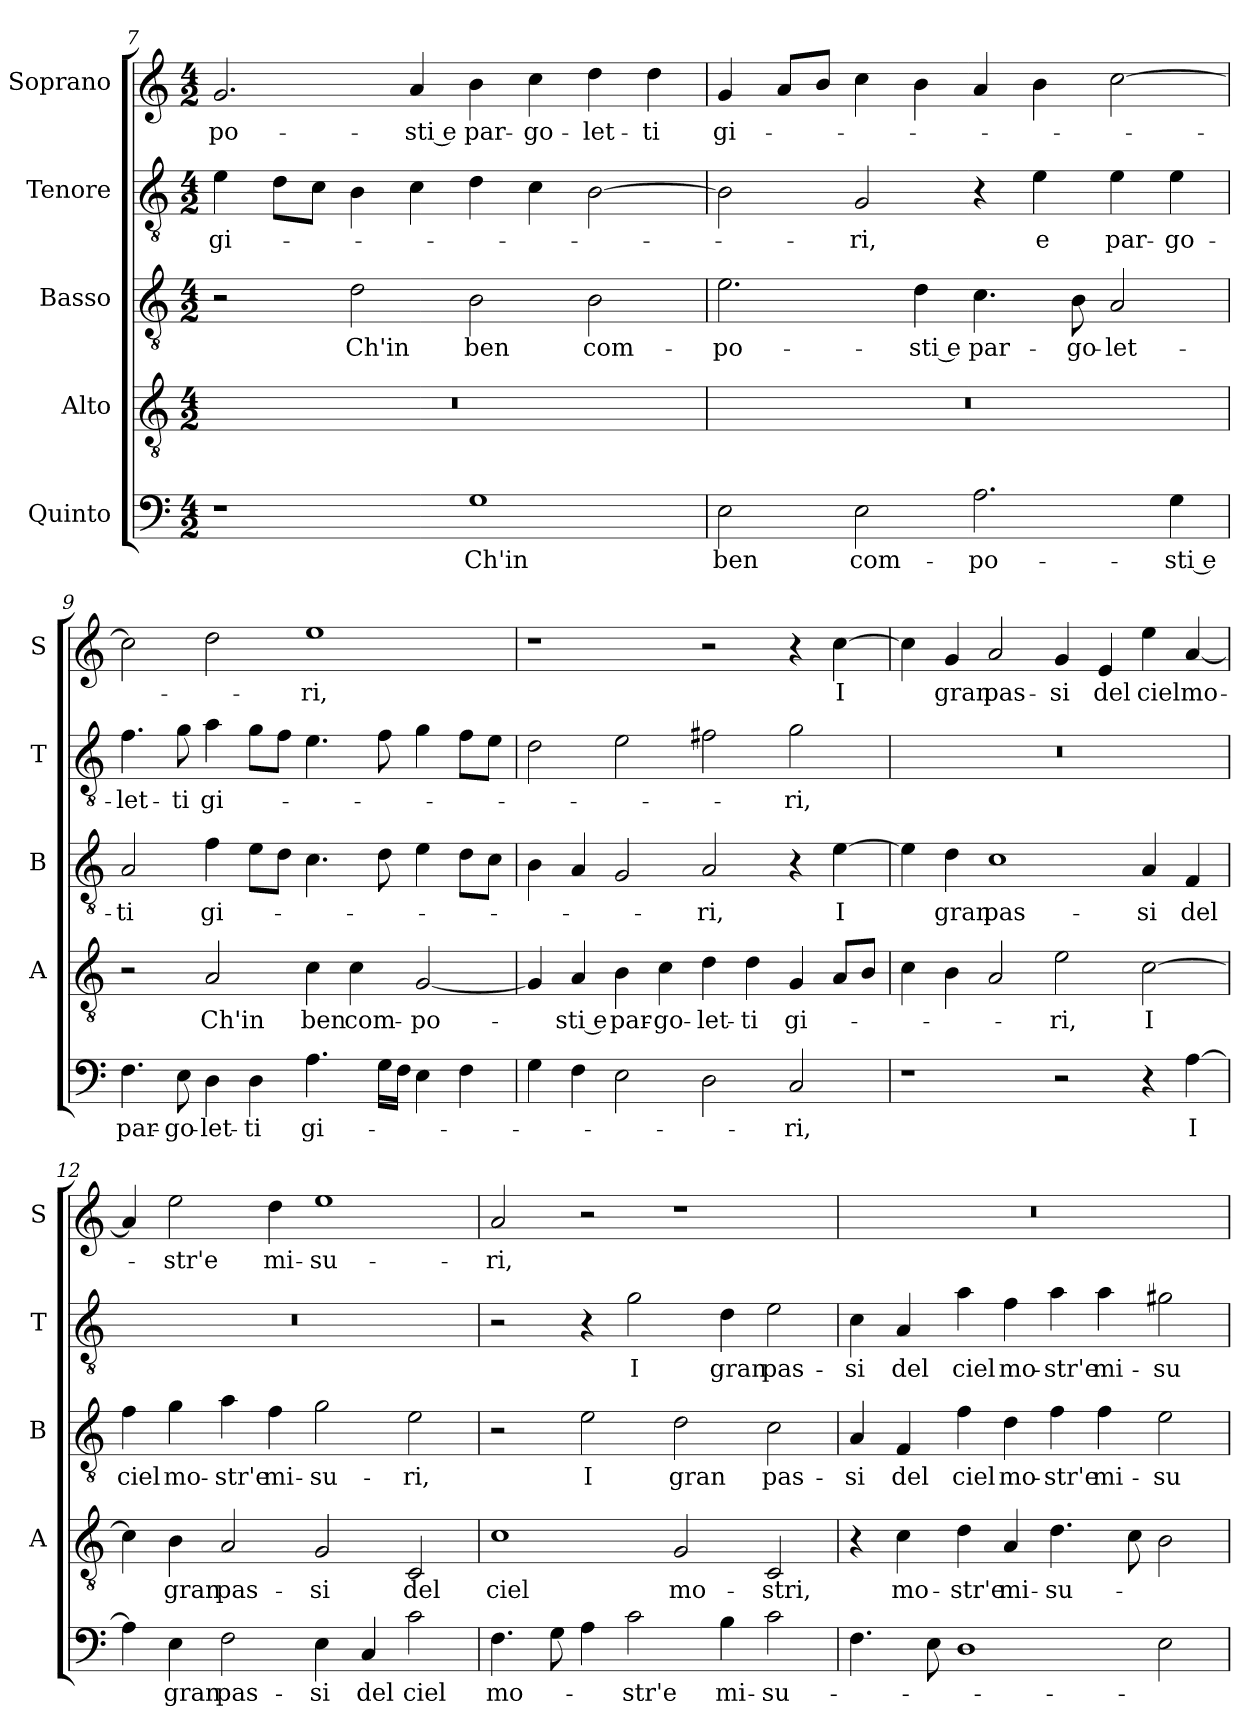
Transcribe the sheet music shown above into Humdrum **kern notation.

**kern	**text	**kern	**text	**kern	**text	**kern	**text	**kern	**text
*part5	*part5	*part4	*part4	*part3	*part3	*part2	*part2	*part1	*part1
*staff5	*staff5	*staff4	*staff4	*staff3	*staff3	*staff2	*staff2	*staff1	*staff1
*I"Quinto	*	*I"Alto	*	*I"Basso	*	*I"Tenore	*	*I"Soprano	*
*	*	*I'A	*	*I'B	*	*I'T	*	*I'S	*
*clefF4	*	*clefGv2	*	*clefGv2	*	*clefGv2	*	*clefG2	*
*M4/2	*	*M4/2	*	*M4/2	*	*M4/2	*	*M4/2	*
=7	=7	=7	=7	=7	=7	=7	=7	=7	=7
!	!	!	!	!	!	!	!LO:LY:b	!	!LO:LY:b
1r	.	0r	.	2r	.	4e\	gi-	2.g/	-po-
.	.	.	.	.	.	8dL	.	.	.
.	.	.	.	.	.	8cJ	.	.	.
!	!	!	!	!	!LO:LY:b	!	!	!	!
.	.	.	.	2d\	Ch'in	4B\	.	.	.
!	!	!	!	!	!	!	!	!	!LO:LY:b
.	.	.	.	.	.	4c\	.	4a/	sti e
!	!LO:LY:b	!	!	!	!LO:LY:b	!	!	!	!LO:LY:b
1G	Ch'in	.	.	2B\	ben	4d\	.	4b\	par-
!	!	!	!	!	!	!	!	!	!LO:LY:b
.	.	.	.	.	.	4c\	.	4cc\	-go-
!	!	!	!	!	!LO:LY:b	!	!	!	!LO:LY:b
.	.	.	.	2B\	com-	[2B\	.	4dd\	-let-
!	!	!	!	!	!	!	!	!	!LO:LY:b
.	.	.	.	.	.	.	.	4dd\	-ti
=8	=8	=8	=8	=8	=8	=8	=8	=8	=8
!	!LO:LY:b	!	!	!	!LO:LY:b	!	!	!	!LO:LY:b
2E\	ben	0r	.	2.e\	-po-	2B\]	.	4g/	gi-
.	.	.	.	.	.	.	.	8aL	.
.	.	.	.	.	.	.	.	8bJ	.
!	!LO:LY:b	!	!	!	!	!	!LO:LY:b	!	!
2E\	com-	.	.	.	.	2G/	-ri,	4cc\	.
!	!	!	!	!	!LO:LY:b	!	!	!	!
.	.	.	.	4d\	sti e	.	.	4b\	.
!	!LO:LY:b	!	!	!	!LO:LY:b	!	!	!	!
2.A\	-po-	.	.	4.c\	par-	4r	.	4a/	.
!	!	!	!	!	!	!	!LO:LY:b	!	!
.	.	.	.	.	.	4e\	e	4b\	.
!	!	!	!	!	!LO:LY:b	!	!	!	!
.	.	.	.	8B\	-go-	.	.	.	.
!	!	!	!	!	!LO:LY:b	!	!LO:LY:b	!	!
.	.	.	.	2A/	-let-	4e\	par-	[2cc\	.
!	!LO:LY:b	!	!	!	!	!	!LO:LY:b	!	!
4G\	sti e	.	.	.	.	4e\	-go-	.	.
!!LO:LB:g=z
=9	=9	=9	=9	=9	=9	=9	=9	=9	=9
!	!LO:LY:b	!	!	!	!LO:LY:b	!	!LO:LY:b	!	!
4.F\	par-	2r	.	2A/	-ti	4.f\	-let-	2cc\]	.
!	!LO:LY:b	!	!	!	!	!	!LO:LY:b	!	!
8E\	-go-	.	.	.	.	8g\	-ti	.	.
!	!LO:LY:b	!	!LO:LY:b	!	!LO:LY:b	!	!LO:LY:b	!	!
4D\	-let-	2A/	Ch'in	4f\	gi-	4a\	gi-	2dd\	.
!	!LO:LY:b	!	!	!	!	!	!	!	!
4D\	-ti	.	.	8eL	.	8gL	.	.	.
.	.	.	.	8dJ	.	8fJ	.	.	.
!	!LO:LY:b	!	!LO:LY:b	!	!	!	!	!	!LO:LY:b
4.A\	gi-	4c\	ben	4.c\	.	4.e\	.	1ee	-ri,
!	!	!	!LO:LY:b	!	!	!	!	!	!
.	.	4c\	com-	.	.	.	.	.	.
16GLL	.	.	.	8d\	.	8f\	.	.	.
16FJJ	.	.	.	.	.	.	.	.	.
!	!	!	!LO:LY:b	!	!	!	!	!	!
4E\	.	[2G/	-po-	4e\	.	4g\	.	.	.
4F\	.	.	.	8dL	.	8fL	.	.	.
.	.	.	.	8cJ	.	8eJ	.	.	.
=10	=10	=10	=10	=10	=10	=10	=10	=10	=10
4G\	.	4G/]	.	4B\	.	2d\	.	1r	.
!	!	!	!LO:LY:b	!	!	!	!	!	!
4F\	.	4A/	sti e	4A/	.	.	.	.	.
!	!	!	!LO:LY:b	!	!	!	!	!	!
2E\	.	4B\	par-	2G/	.	2e\	.	.	.
!	!	!	!LO:LY:b	!	!	!	!	!	!
.	.	4c\	-go-	.	.	.	.	.	.
!	!	!	!LO:LY:b	!	!LO:LY:b	!	!	!	!
2D\	.	4d\	-let-	2A/	-ri,	2f#X\	.	2r	.
!	!	!	!LO:LY:b	!	!	!	!	!	!
.	.	4d\	-ti	.	.	.	.	.	.
!	!LO:LY:b	!	!LO:LY:b	!	!	!	!LO:LY:b	!	!
2C/	-ri,	4G/	gi-	4r	.	2g\	-ri,	4r	.
!	!	!	!	!	!LO:LY:b	!	!	!	!LO:LY:b
.	.	8AL	.	[4e\	I	.	.	[4cc\	I
.	.	8BJ	.	.	.	.	.	.	.
=11	=11	=11	=11	=11	=11	=11	=11	=11	=11
1r	.	4c\	.	4e\]	.	0r	.	4cc\]	.
!	!	!	!	!	!LO:LY:b	!	!	!	!LO:LY:b
.	.	4B\	.	4d\	gran	.	.	4g/	gran
!	!	!	!	!	!LO:LY:b	!	!	!	!LO:LY:b
.	.	2A/	.	1c	pas-	.	.	2a/	pas-
!	!	!	!LO:LY:b	!	!	!	!	!	!LO:LY:b
2r	.	2e\	-ri,	.	.	.	.	4g/	-si
!	!	!	!	!	!	!	!	!	!LO:LY:b
.	.	.	.	.	.	.	.	4e/	del
!	!	!	!LO:LY:b	!	!LO:LY:b	!	!	!	!LO:LY:b
4r	.	[2c\	I	4A/	-si	.	.	4ee\	ciel
!	!LO:LY:b	!	!	!	!LO:LY:b	!	!	!	!LO:LY:b
[4A\	I	.	.	4F/	del	.	.	[4a/	mo-
=12	=12	=12	=12	=12	=12	=12	=12	=12	=12
!	!	!	!	!	!LO:LY:b	!	!	!	!
4A\]	.	4c\]	.	4f\	ciel	0r	.	4a/]	.
!	!LO:LY:b	!	!LO:LY:b	!	!LO:LY:b	!	!	!	!LO:LY:b
4E\	gran	4B\	gran	4g\	mo-	.	.	2ee\	-str'e
!	!LO:LY:b	!	!LO:LY:b	!	!LO:LY:b	!	!	!	!
2F\	pas-	2A/	pas-	4a\	-str'e	.	.	.	.
!	!	!	!	!	!LO:LY:b	!	!	!	!LO:LY:b
.	.	.	.	4f\	mi-	.	.	4dd\	mi-
!	!LO:LY:b	!	!LO:LY:b	!	!LO:LY:b	!	!	!	!LO:LY:b
4E\	-si	2G/	-si	2g\	-su-	.	.	1ee	-su-
!	!LO:LY:b	!	!	!	!	!	!	!	!
4C/	del	.	.	.	.	.	.	.	.
!	!LO:LY:b	!	!LO:LY:b	!	!LO:LY:b	!	!	!	!
2c\	ciel	2C/	del	2e\	-ri,	.	.	.	.
!!LO:PB:g=z
=13	=13	=13	=13	=13	=13	=13	=13	=13	=13
!	!LO:LY:b	!	!LO:LY:b	!	!	!	!	!	!LO:LY:b
4.F\	mo-	1c	ciel	2r	.	2r	.	2a/	-ri,
8G\	.	.	.	.	.	.	.	.	.
!	!	!	!	!	!LO:LY:b	!	!	!	!
4A\	.	.	.	2e\	I	4r	.	2r	.
!	!LO:LY:b	!	!	!	!	!	!LO:LY:b	!	!
2c\	-str'e	.	.	.	.	2g\	I	.	.
!	!	!	!LO:LY:b	!	!LO:LY:b	!	!	!	!
.	.	2G/	mo-	2d\	gran	.	.	1r	.
!	!LO:LY:b	!	!	!	!	!	!LO:LY:b	!	!
4B\	mi-	.	.	.	.	4d\	gran	.	.
!	!LO:LY:b	!	!LO:LY:b	!	!LO:LY:b	!	!LO:LY:b	!	!
2c\	-su-	2C/	-stri,	2c\	pas-	2e\	pas-	.	.
=14	=14	=14	=14	=14	=14	=14	=14	=14	=14
!	!	!	!	!	!LO:LY:b	!	!LO:LY:b	!	!
4.F\	.	4r	.	4A/	-si	4c\	-si	0r	.
!	!	!	!LO:LY:b	!	!LO:LY:b	!	!LO:LY:b	!	!
.	.	4c\	mo-	4F/	del	4A/	del	.	.
8E\	.	.	.	.	.	.	.	.	.
!	!	!	!LO:LY:b	!	!LO:LY:b	!	!LO:LY:b	!	!
1D	.	4d\	-str'e	4f\	ciel	4a\	ciel	.	.
!	!	!	!LO:LY:b	!	!LO:LY:b	!	!LO:LY:b	!	!
.	.	4A/	mi-	4d\	mo-	4f\	mo-	.	.
!	!	!	!LO:LY:b	!	!LO:LY:b	!	!LO:LY:b	!	!
.	.	4.d\	-su-	4f\	-str'e	4a\	-str'e	.	.
!	!	!	!	!	!LO:LY:b	!	!LO:LY:b	!	!
.	.	.	.	4f\	mi-	4a\	mi-	.	.
.	.	8c\	.	.	.	.	.	.	.
!	!	!	!	!	!LO:LY:b	!	!LO:LY:b	!	!
2E\	.	2B\	.	2e\	-su-	2g#X\	-su-	.	.
=	=	=	=	=	=	=	=	=	=
*-	*-	*-	*-	*-	*-	*-	*-	*-	*-
